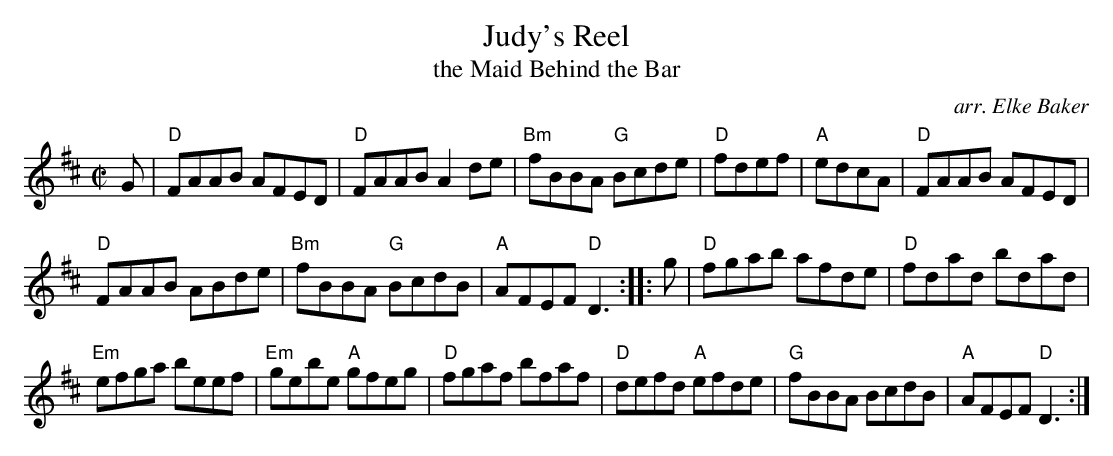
X:1
T: Judy's Reel
T: the Maid Behind the Bar
O: arr. Elke Baker
M: C|
L: 1/8
K: D
G |\
"D"FAAB AFED | "D"FAAB A2de |\
"Bm"fBBA "G"Bcde | "D"fdef |\
"A"edcA | "D"FAAB AFED |
"D"FAAB ABde |\
"Bm"fBBA "G"BcdB | "A"AFEF "D"D3 :|\
|: g |\
"D"fgab afde | "D"fdad bdad |
"Em"efga beef | "Em"gebe "A"gfeg |\
"D"fgaf bfaf | "D"defd "A"efde |\
"G"fBBA BcdB | "A"AFEF "D"D3 :|
